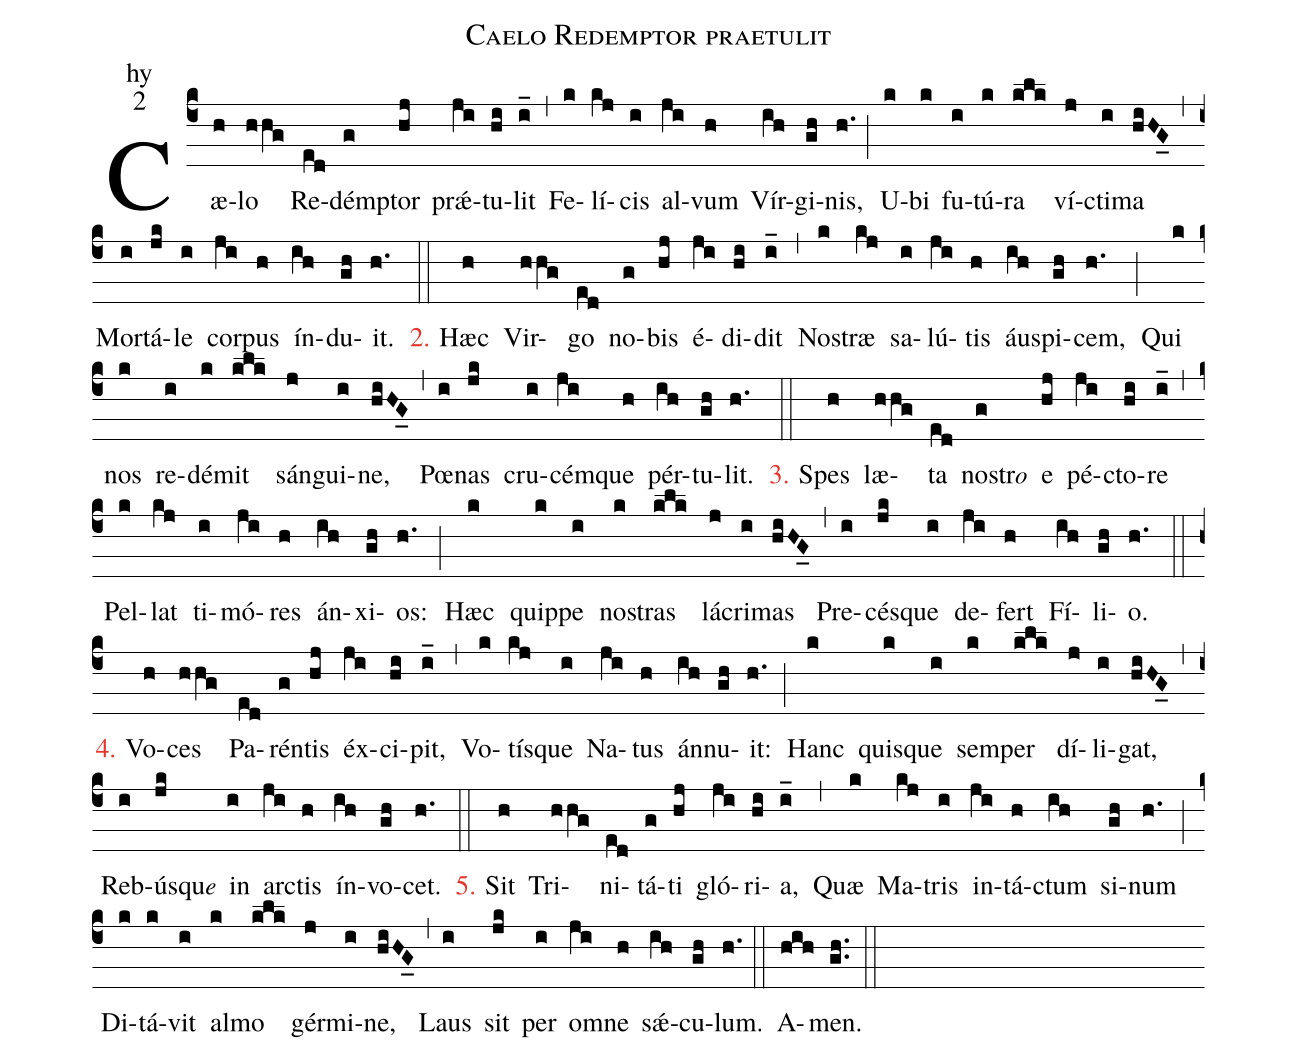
name:Caelo Redemptor praetulit;
office-part:hy;
mode:2;
%%
(c4) Cæ(h)lo(hhg) Re(ed)dém(g)ptor(hj) prǽ(ji)tu(hi)lit(i_) (,)
Fe(k)lí(kj)cis(i) al(ji)vum(h) Vír(ih)gi(gh)nis,(h.) (;)
U(k)bi(k) fu(i)tú(k)ra(klk) ví(j)cti(i)ma(hiHG_0) (,)
Mor(i)tá(jk)le(i) cor(ji)pus(h) ín(ih)du(gh)it.(h.) (::)

<c>2.</c> Hæc(h) Vir(hhg)go(ed) no(g)bis(hj) é(ji)di(hi)dit(i_) (,)
No(k)stræ(kj) sa(i)lú(ji)tis(h) áu(ih)spi(gh)cem,(h.) (;)
Qui(k) nos(k) re(i)dé(k)mit(klk) sán(j)gui(i)ne,(hiHG_0) (,)
Pœ(i)nas(jk) cru(i)cém(ji)que(h) pér(ih)tu(gh)lit.(h.) (::)

<c>3.</c> Spes(h) læ(hhg)ta(ed) n{o}str<e>o</e>(g) e(hj) pé(ji)cto(hi)re(i_) (,)
Pel(k)lat(kj) ti(i)mó(ji)res(h) án(ih)xi(gh)os:(h.) (;)
Hæc(k) quip(k)pe(i) no(k)stras(klk) lá(j)cri(i)mas(hiHG_0) (,)
Pre(i)cés(jk)que(i) de(ji)fert(h) Fí(ih)li(gh)o.(h.)  (::)

<c>4.</c> Vo(h)ces(hhg) Pa(ed)rén(g)tis(hj) éx(ji)ci(hi)pit,(i_) (,)
Vo(k)tís(kj)que(i) Na(ji)tus(h) án(ih)nu(gh)it:(h.) (;)
Hanc(k) quis(k)que(i) sem(k)per(klk) dí(j)li(i)gat,(hiHG_0) (,)
Reb(i){ú}squ<e>e</e>(jk) in(i) ar(ji)ctis(h) ín(ih)vo(gh)cet.(h.)  (::)

<c>5.</c> Sit(h) Tri(hhg)ni(ed)tá(g)ti(hj) gló(ji)ri(hi)a,(i_) (,)
Quæ(k) Ma(kj)tris(i) in(ji)tá(h)ctum(ih) si(gh)num(h.) (;)
Di(k)tá(k)vit(i) al(k)mo(klk) gér(j)mi(i)ne,(hiHG_0) (,)
Laus(i) sit(jk) per(i) om(ji)ne(h) sǽ(ih)cu(gh)lum.(h.) (::)
A(hih)men.(gh..) (::)
